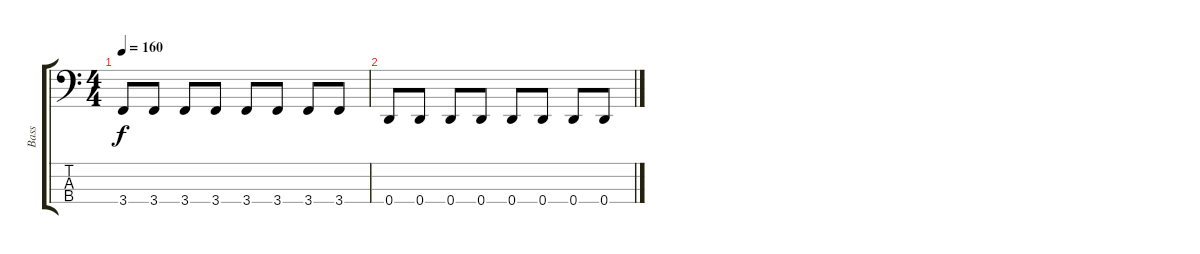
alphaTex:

\track ("Bass" "Bass") {instrument electricbassfinger}
\staff {score tabs}
\tuning (G2 D2 A1 D1) {hide}
\ts (4 4)
\tempo 160
\clef f4
\ks c
3.4.8{dy f} 3.4.8 3.4.8 3.4.8 3.4.8 3.4.8 3.4.8 3.4.8 |
0.4.8 0.4.8 0.4.8 0.4.8 0.4.8 0.4.8 0.4.8 0.4.8
